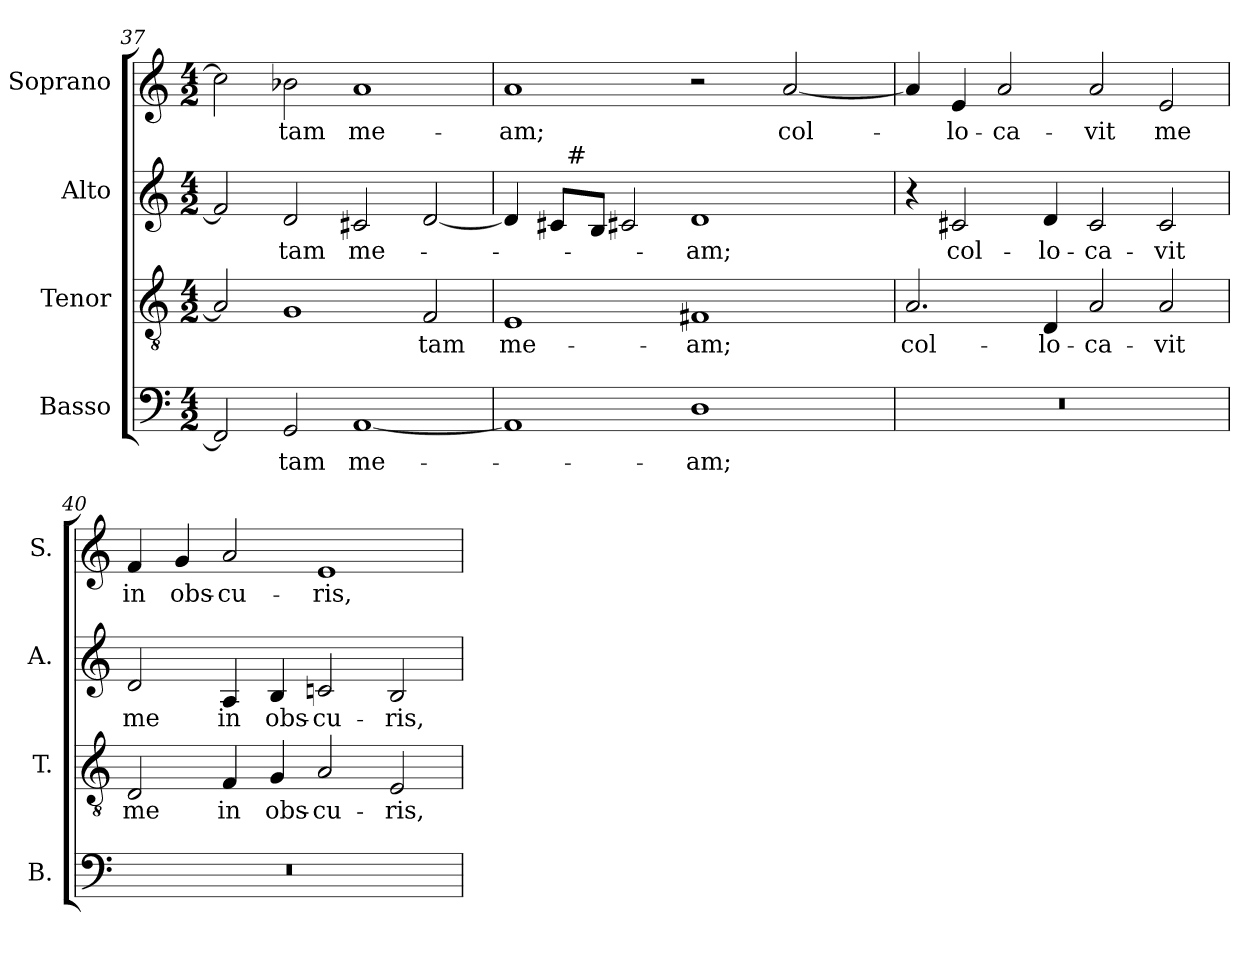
**kern	**text	**kern	**text	**kern	**text	**kern	**text
*part4	*part4	*part3	*part3	*part2	*part2	*part1	*part1
*staff4	*staff4	*staff3	*staff3	*staff2	*staff2	*staff1	*staff1
*I"Basso	*	*I"Tenor	*	*I"Alto	*	*I"Soprano	*
*I'B.	*	*I'T.	*	*I'A.	*	*I'S.	*
*clefF4	*	*clefGv2	*	*clefG2	*	*clefG2	*
*	*	*ITrd7c12	*	*	*	*	*
*k[]	*	*k[]	*	*k[]	*	*k[]	*
*C:	*	*C:	*	*C:	*	*C:	*
*M4/2	*	*M4/2	*	*M4/2	*	*M4/2	*
=37	=37	=37	=37	=37	=37	=37	=37
2FFi/]	.	2AAi/]	.	2fi/]	.	2cci\]	.
!	!LO:LY:b:color=#000000	!	!	!	!	!	!
!	!	!	!	!	!LO:LY:b:color=#000000	!	!
!	!	!	!	!	!	!	!LO:LY:b:color=#000000
2GGi/	-tam	1GGi	.	2di/	-tam	2b-Xi\	-tam
!	!LO:LY:b:color=#000000	!	!	!	!	!	!
!	!	!	!	!	!LO:LY:b:color=#000000	!	!
!	!	!	!	!	!	!	!LO:LY:b:color=#000000
[1AAi	me-	.	.	2c#Xi/	me-	1ai	me-
!	!	!	!LO:LY:b:color=#000000	!	!	!	!
.	.	2FFi/	-tam	[2di/	.	.	.
=38	=38	=38	=38	=38	=38	=38	=38
!	!	!	!LO:LY:b:color=#000000	!	!	!	!
!	!	!	!	!	!	!	!LO:LY:b:color=#000000
*	*	*	*	*^	*	*	*
1AAi]	.	1EEi	me-	4di/]	4ryy	.	1ai	-am;
.	.	.	.	8c#i/L	32ryy	.	.	.
.	.	.	.	.	256ryy	.	.	.
!	!	!	!	!	!LO:TX:a:t=#	!	!	!
.	.	.	.	.	1ryy	.	.	.
.	.	.	.	8Bi/J	.	.	.	.
.	.	.	.	2c#Xi/	.	.	.	.
!	!LO:LY:b:color=#000000	!	!	!	!	!	!	!
!	!	!	!LO:LY:b:color=#000000	!	!	!	!	!
!	!	!	!	!	!	!LO:LY:b:color=#000000	!	!
1Di	-am;	1FF#Xi	-am;	1di	.	-am;	2r	.
.	.	.	.	.	2ryy	.	.	.
!	!	!	!	!	!	!	!	!LO:LY:b:color=#000000
.	.	.	.	.	.	.	[2ai/	col-
.	.	.	.	.	8ryy	.	.	.
.	.	.	.	.	16ryy	.	.	.
.	.	.	.	.	64..ryy	.	.	.
=39	=39	=39	=39	=39	=39	=39	=39	=39
!LO:N:vis=1	!	!	!	!	!	!	!	!
*	*	*	*	*v	*v	*	*	*
*	*	*	*	*^	*	*	*
!	!	!	!LO:LY:b:color=#000000	!	!	!	!	!
*	*	*	*	*v	*v	*	*	*
0r	.	2.AAi/	col-	4r	.	4ai/]	.
!	!	!	!	!	!LO:LY:b:color=#000000	!	!
!	!	!	!	!	!	!	!LO:LY:b:color=#000000
.	.	.	.	2c#Xi/	col-	4ei/	-lo-
!	!	!	!	!	!	!	!LO:LY:b:color=#000000
.	.	.	.	.	.	2ai/	-ca-
!	!	!	!LO:LY:b:color=#000000	!	!	!	!
!	!	!	!	!	!LO:LY:b:color=#000000	!	!
.	.	4DDi/	-lo-	4di/	-lo-	.	.
!	!	!	!LO:LY:b:color=#000000	!	!	!	!
!	!	!	!	!	!LO:LY:b:color=#000000	!	!
!	!	!	!	!	!	!	!LO:LY:b:color=#000000
.	.	2AAi/	-ca-	2c#i/	-ca-	2ai/	-vit
!	!	!	!LO:LY:b:color=#000000	!	!	!	!
!	!	!	!	!	!LO:LY:b:color=#000000	!	!
!	!	!	!	!	!	!	!LO:LY:b:color=#000000
.	.	2AAi/	-vit	2c#i/	-vit	2ei/	me
!!LO:LB:g=z
=40	=40	=40	=40	=40	=40	=40	=40
!LO:N:vis=1	!	!	!	!	!	!	!
!	!	!	!LO:LY:b:color=#000000	!	!	!	!
!	!	!	!	!	!LO:LY:b:color=#000000	!	!
!	!	!	!	!	!	!	!LO:LY:b:color=#000000
0r	.	2DDi/	me	2di/	me	4fi/	in
!	!	!	!	!	!	!	!LO:LY:b:color=#000000
.	.	.	.	.	.	4gi/	obs-
!	!	!	!LO:LY:b:color=#000000	!	!	!	!
!	!	!	!	!	!LO:LY:b:color=#000000	!	!
!	!	!	!	!	!	!	!LO:LY:b:color=#000000
.	.	4FFi/	in	4Ai/	in	2ai/	-cu-
!	!	!	!LO:LY:b:color=#000000	!	!	!	!
!	!	!	!	!	!LO:LY:b:color=#000000	!	!
.	.	4GGi/	obs-	4Bi/	obs-	.	.
!	!	!	!LO:LY:b:color=#000000	!	!	!	!
!	!	!	!	!	!LO:LY:b:color=#000000	!	!
!	!	!	!	!	!	!	!LO:LY:b:color=#000000
.	.	2AAi/	-cu-	2cni/	-cu-	1ei	-ris,
!	!	!	!LO:LY:b:color=#000000	!	!	!	!
!	!	!	!	!	!LO:LY:b:color=#000000	!	!
.	.	2EEi/	-ris,	2Bi/	-ris,	.	.
=	=	=	=	=	=	=	=
*-	*-	*-	*-	*-	*-	*-	*-
